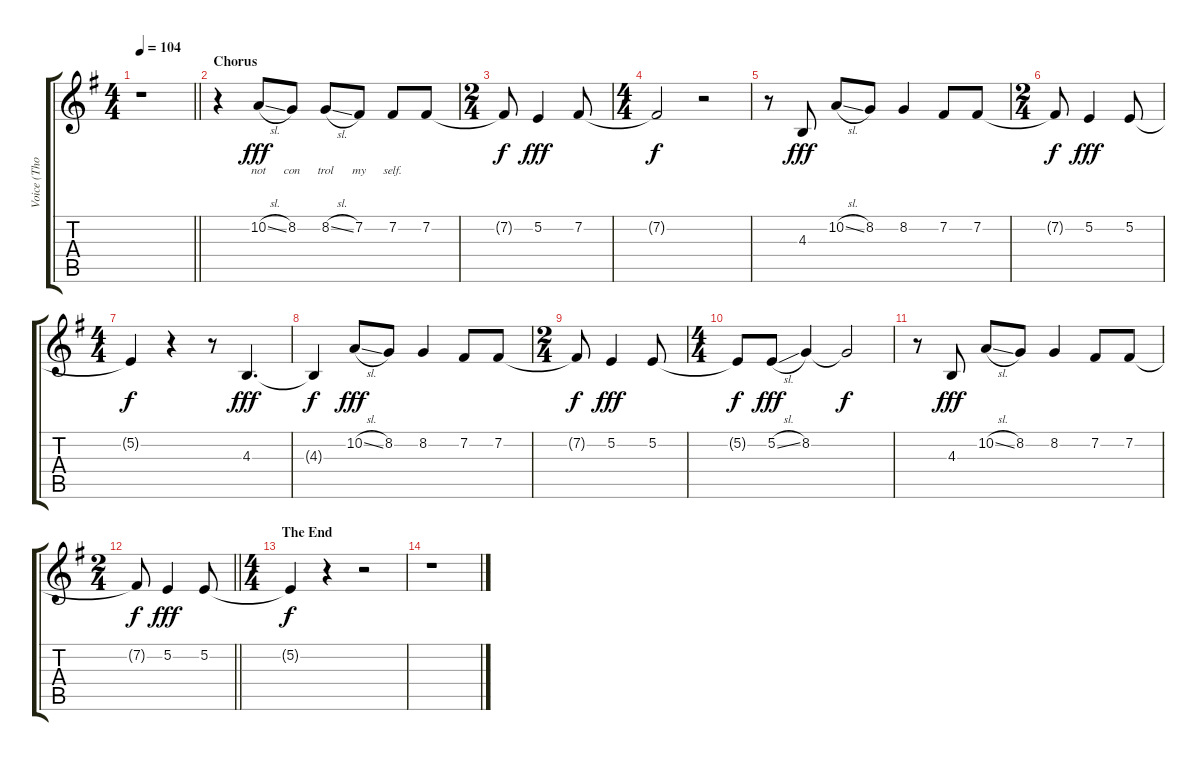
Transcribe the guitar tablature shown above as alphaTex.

\track ("Voice (Thom Yorke)" "Voice (Tho") {instrument lead1square}
\staff {score tabs}
\tuning (E4 B3 G3 D3 A2 E2) {hide}
\ts (4 4)
\tempo 104
\clef g2
\barLineRight lightlight
\ks eminor
r.1{dy fff} |
\section ("" "Chorus")
r.4 10.2{sl}.8{lyrics (0 "not") lyrics (1 "") lyrics (2 "") lyrics (3 "") lyrics (4 "")} 8.2.8{lyrics (0 "con") lyrics (1 "") lyrics (2 "") lyrics (3 "") lyrics (4 "")} 8.2{sl}.8{lyrics (0 "trol") lyrics (1 "") lyrics (2 "") lyrics (3 "") lyrics (4 "")} 7.2.8{lyrics (0 "my") lyrics (1 "") lyrics (2 "") lyrics (3 "") lyrics (4 "")} 7.2.8{lyrics (0 "self.") lyrics (1 "") lyrics (2 "") lyrics (3 "") lyrics (4 "")} 7.2.8 |
\ts (2 4)
7.2{t}.8{dy f} 5.2.4{dy fff} 7.2.8 |
\ts (4 4)
7.2{t}.2{dy f} r.2 |
r.8 4.3.8{dy fff} 10.2{sl}.8 8.2.8 8.2.4 7.2.8 7.2.8 |
\ts (2 4)
7.2{t}.8{dy f} 5.2.4{dy fff} 5.2.8 |
\ts (4 4)
5.2{t}.4{dy f} r.4 r.8 4.3.4{d dy fff} |
4.3{t}.4{dy f} 10.2{sl}.8{dy fff} 8.2.8 8.2.4 7.2.8 7.2.8 |
\ts (2 4)
7.2{t}.8{dy f} 5.2.4{dy fff} 5.2.8 |
\ts (4 4)
5.2{t}.8{dy f} 5.2{sl}.8{dy fff} 8.2.4 8.2{t}.2{dy f} |
r.8 4.3.8{dy fff} 10.2{sl}.8 8.2.8 8.2.4 7.2.8 7.2.8 |
\ts (2 4)
\barLineRight lightlight
7.2{t}.8{dy f} 5.2.4{dy fff} 5.2.8 |
\ts (4 4)
\section ("" "The End")
5.2{t}.4{dy f} r.4 r.2 |
r.1
